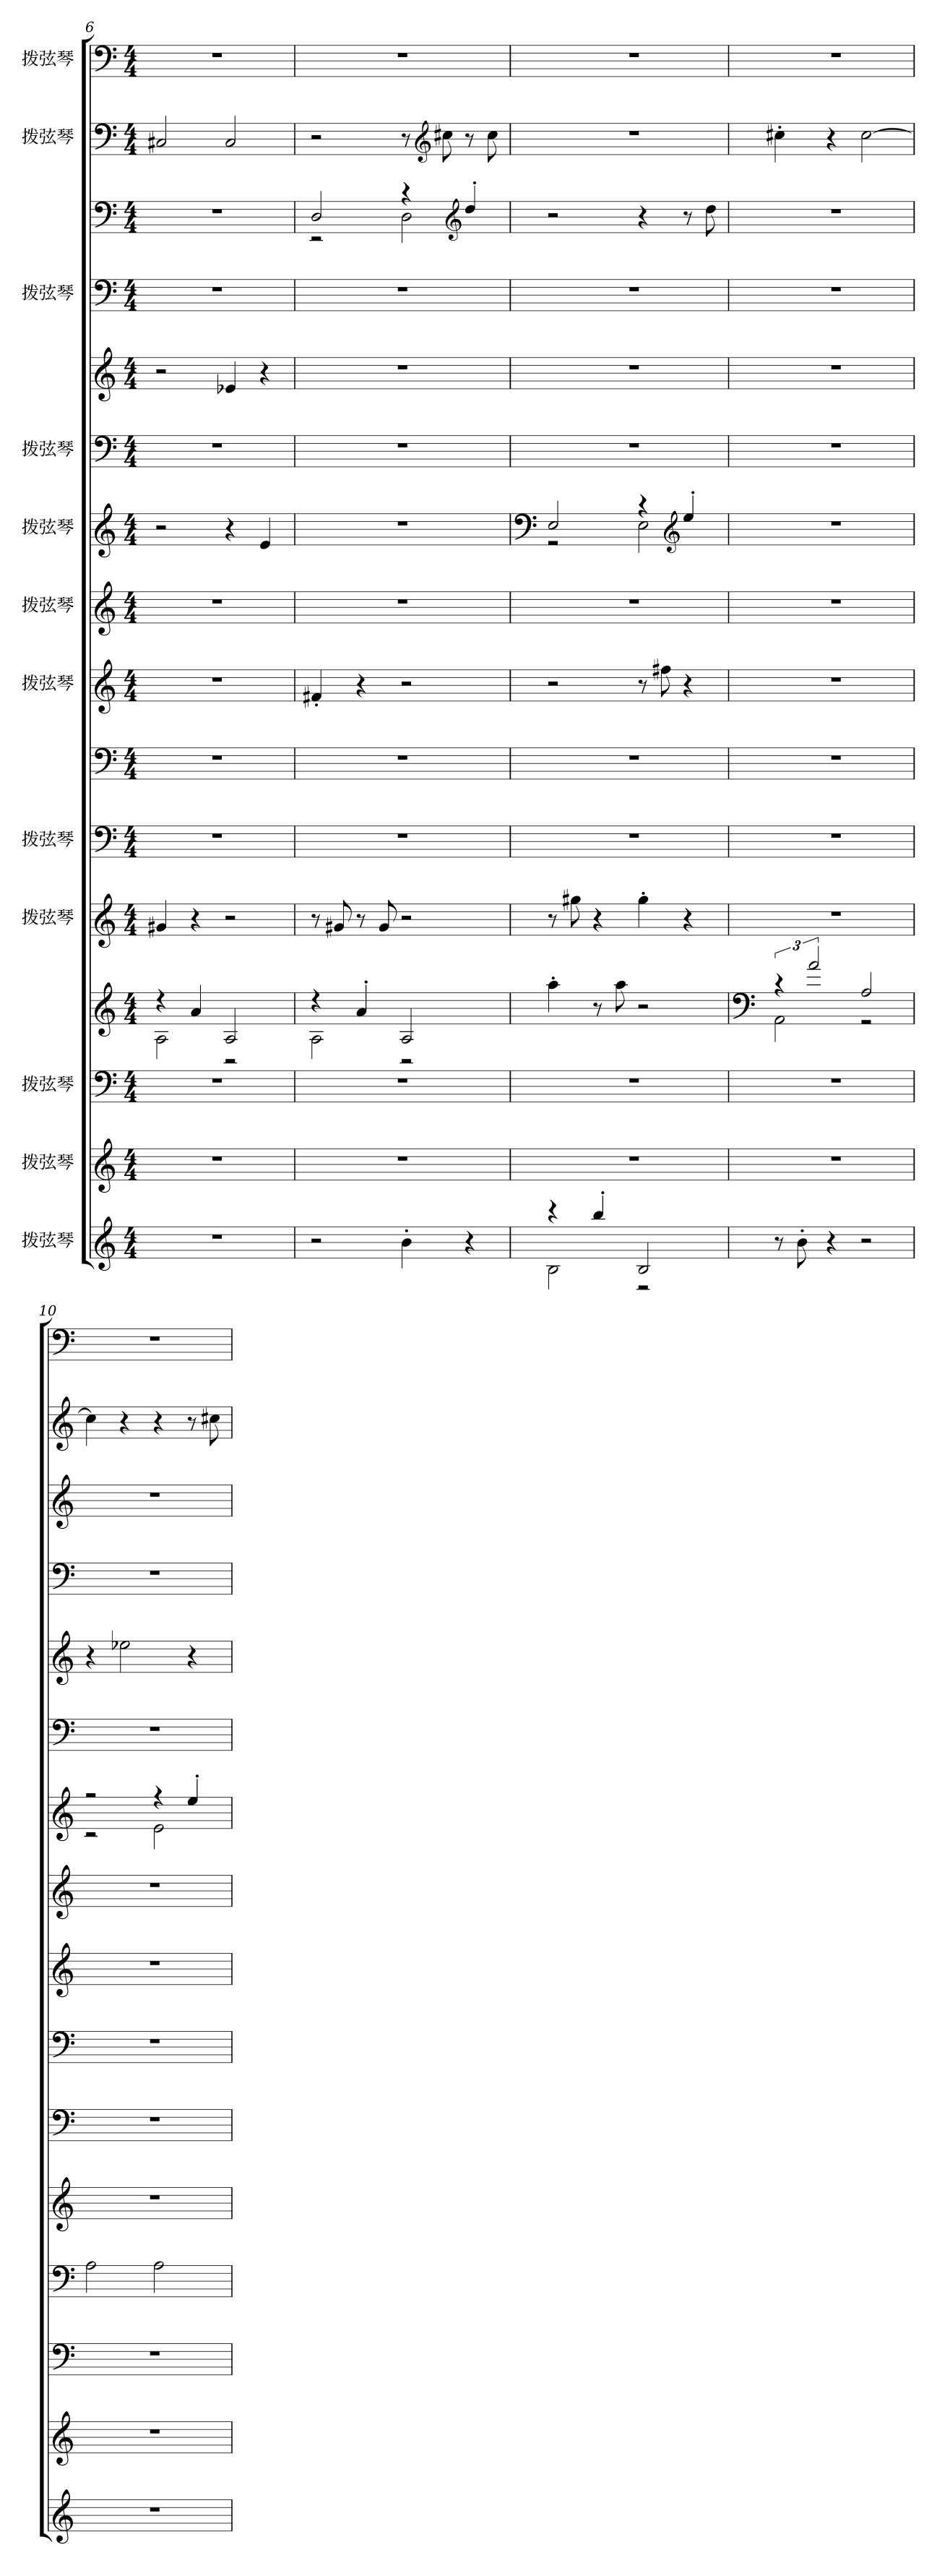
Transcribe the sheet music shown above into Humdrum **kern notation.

**kern	**kern	**kern	**kern	**kern	**kern	**kern	**kern	**kern	**kern	**kern	**kern	**kern	**kern	**kern	**kern
*part12	*part11	*part10	*part10	*part9	*part8	*part8	*part7	*part6	*part5	*part4	*part4	*part3	*part3	*part2	*part1
*staff16	*staff15	*staff14	*staff13	*staff12	*staff11	*staff10	*staff9	*staff8	*staff7	*staff6	*staff5	*staff4	*staff3	*staff2	*staff1
*I"拨弦琴	*I"拨弦琴	*I"拨弦琴	*	*I"拨弦琴	*I"拨弦琴	*	*I"拨弦琴	*I"拨弦琴	*I"拨弦琴	*I"拨弦琴	*	*I"拨弦琴	*	*I"拨弦琴	*I"拨弦琴
*clefG2	*clefG2	*clefF4	*clefG2	*clefG2	*clefF4	*clefF4	*clefG2	*clefG2	*clefG2	*clefF4	*clefG2	*clefF4	*clefF4	*clefF4	*clefF4
*k[]	*k[]	*k[]	*k[]	*k[]	*k[]	*k[]	*k[]	*k[]	*k[]	*k[]	*k[]	*k[]	*k[]	*k[]	*k[]
*M4/4	*M4/4	*M4/4	*M4/4	*M4/4	*M4/4	*M4/4	*M4/4	*M4/4	*M4/4	*M4/4	*M4/4	*M4/4	*M4/4	*M4/4	*M4/4
=6	=6	=6	=6	=6	=6	=6	=6	=6	=6	=6	=6	=6	=6	=6	=6
*	*	*	*^	*	*	*	*	*	*	*	*	*	*	*	*
1r	1r	1r	4r	2A\	4g#X/	1r	1r	1r	1r	2r	1r	2r	1r	1r	2C#X/	1r
.	.	.	4a/	.	4r	.	.	.	.	.	.	.	.	.	.	.
.	.	.	2A/	2r	2r	.	.	.	.	4r	.	4e-X/	.	.	2C#/	.
.	.	.	.	.	.	.	.	.	.	4e/	.	4r	.	.	.	.
!!LO:PB:g=z
=7	=7	=7	=7	=7	=7	=7	=7	=7	=7	=7	=7	=7	=7	=7	=7	=7
*	*	*	*	*	*	*	*	*	*	*	*	*	*	*^	*	*
2r	1r	1r	4r	2A\	8r	1r	1r	4f#X'/	1r	1r	1r	1r	1r	2D/	2r	2r	1r
.	.	.	.	.	8g#X/	.	.	.	.	.	.	.	.	.	.	.	.
.	.	.	4a'/	.	8r	.	.	4r	.	.	.	.	.	.	.	.	.
.	.	.	.	.	8g#/	.	.	.	.	.	.	.	.	.	.	.	.
4b'\	.	.	2A/	2r	2r	.	.	2r	.	.	.	.	.	4r	2D\	8r	.
*	*	*	*	*	*	*	*	*	*	*	*	*	*	*	*	*clefG2	*
.	.	.	.	.	.	.	.	.	.	.	.	.	.	.	.	8cc#X\	.
*	*	*	*	*	*	*	*	*	*	*	*	*	*	*clefG2	*	*	*
4r	.	.	.	.	.	.	.	.	.	.	.	.	.	4dd'/	.	8r	.
.	.	.	.	.	.	.	.	.	.	.	.	.	.	.	.	8cc#\	.
*	*	*	*v	*v	*	*	*	*	*	*	*	*	*	*v	*v	*	*
=8	=8	=8	=8	=8	=8	=8	=8	=8	=8	=8	=8	=8	=8	=8	=8
*	*	*	*	*	*	*	*	*	*clefF4	*	*	*	*	*	*
*^	*	*	*	*	*	*	*	*	*^	*	*	*	*	*	*
4r	2B\	1r	1r	4aa'\	8r	1r	1r	2r	1r	2E/	2r	1r	1r	1r	2r	1r	1r
.	.	.	.	.	8gg#X\	.	.	.	.	.	.	.	.	.	.	.	.
4bb'/	.	.	.	8r	4r	.	.	.	.	.	.	.	.	.	.	.	.
.	.	.	.	8aa\	.	.	.	.	.	.	.	.	.	.	.	.	.
2B/	2r	.	.	2r	4gg#'\	.	.	8r	.	4r	2E\	.	.	.	4r	.	.
.	.	.	.	.	.	.	.	8ff#X\	.	.	.	.	.	.	.	.	.
*	*	*	*	*	*	*	*	*	*	*clefG2	*	*	*	*	*	*	*
.	.	.	.	.	4r	.	.	4r	.	4ee'/	.	.	.	.	8r	.	.
.	.	.	.	.	.	.	.	.	.	.	.	.	.	.	8dd\	.	.
*v	*v	*	*	*	*	*	*	*	*	*v	*v	*	*	*	*	*	*
=9	=9	=9	=9	=9	=9	=9	=9	=9	=9	=9	=9	=9	=9	=9	=9
*	*	*	*clefF4	*	*	*	*	*	*	*	*	*	*	*	*
*	*	*	*^	*	*	*	*	*	*	*	*	*	*	*	*
8r	1r	1r	6r	2AA\	1r	1r	1r	1r	1r	1r	1r	1r	1r	1r	4cc#X'\	1r
8b'\	.	.	.	.	.	.	.	.	.	.	.	.	.	.	.	.
.	.	.	3a/	.	.	.	.	.	.	.	.	.	.	.	.	.
4r	.	.	.	.	.	.	.	.	.	.	.	.	.	.	4r	.
2r	.	.	2A/	2r	.	.	.	.	.	.	.	.	.	.	[2cc#\	.
*	*	*	*v	*v	*	*	*	*	*	*	*	*	*	*	*	*
=10	=10	=10	=10	=10	=10	=10	=10	=10	=10	=10	=10	=10	=10	=10	=10
*	*	*	*	*	*	*	*	*	*^	*	*	*	*	*	*
1r	1r	1r	2A\	1r	1r	1r	1r	1r	2r	2r	1r	4r	1r	1r	4cc#\]	1r
.	.	.	.	.	.	.	.	.	.	.	.	2ee-X\	.	.	4r	.
.	.	.	2A\	.	.	.	.	.	4r	2e\	.	.	.	.	4r	.
.	.	.	.	.	.	.	.	.	4ee'/	.	.	4r	.	.	8r	.
.	.	.	.	.	.	.	.	.	.	.	.	.	.	.	8cc#X\	.
*	*	*	*	*	*	*	*	*	*v	*v	*	*	*	*	*	*
=	=	=	=	=	=	=	=	=	=	=	=	=	=	=	=
*-	*-	*-	*-	*-	*-	*-	*-	*-	*-	*-	*-	*-	*-	*-	*-
